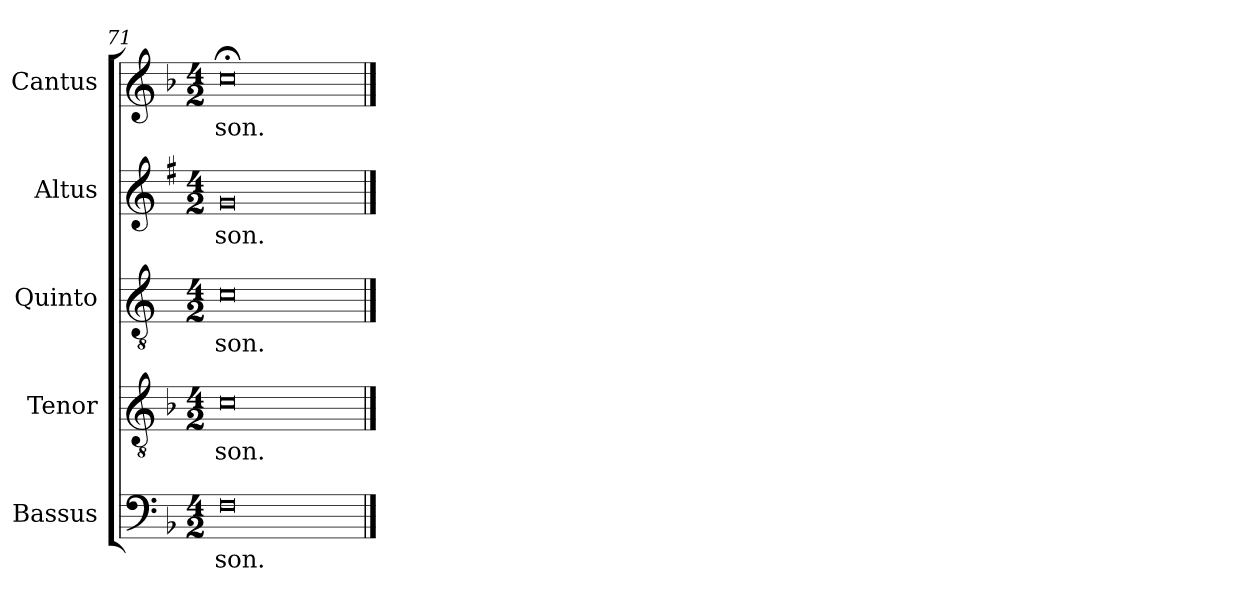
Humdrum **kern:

**kern	**text	**kern	**text	**kern	**text	**kern	**text	**kern	**text
*part5	*part5	*part4	*part4	*part3	*part3	*part2	*part2	*part1	*part1
*staff5	*staff5	*staff4	*staff4	*staff3	*staff3	*staff2	*staff2	*staff1	*staff1
*I"Bassus	*	*I"Tenor	*	*I"Quinto	*	*I"Altus	*	*I"Cantus	*
*I'B	*	*I'T	*	*	*	*I'A	*	*I'C	*
*clefF4	*	*clefGv2	*	*clefGv2	*	*clefG2	*	*clefG2	*
*	*	*	*	*ITrd4c7	*	*ITrd1c2	*	*	*
*k[b-]	*	*k[b-]	*	*k[b-]	*	*k[b-]	*	*k[b-]	*
*F:	*	*F:	*	*F:	*	*F:	*	*F:	*
*M4/2	*	*M4/2	*	*M4/2	*	*M4/2	*	*M4/2	*
=71	=71	=71	=71	=71	=71	=71	=71	=71	=71
!	!LO:LY:b	!	!LO:LY:b	!	!LO:LY:b	!	!LO:LY:b	!	!LO:LY:b
0F	-son.	0c	-son.	0F	-son.	0f	-son.	0cc;<	-son.
==	==	==	==	==	==	==	==	==	==
*-	*-	*-	*-	*-	*-	*-	*-	*-	*-
